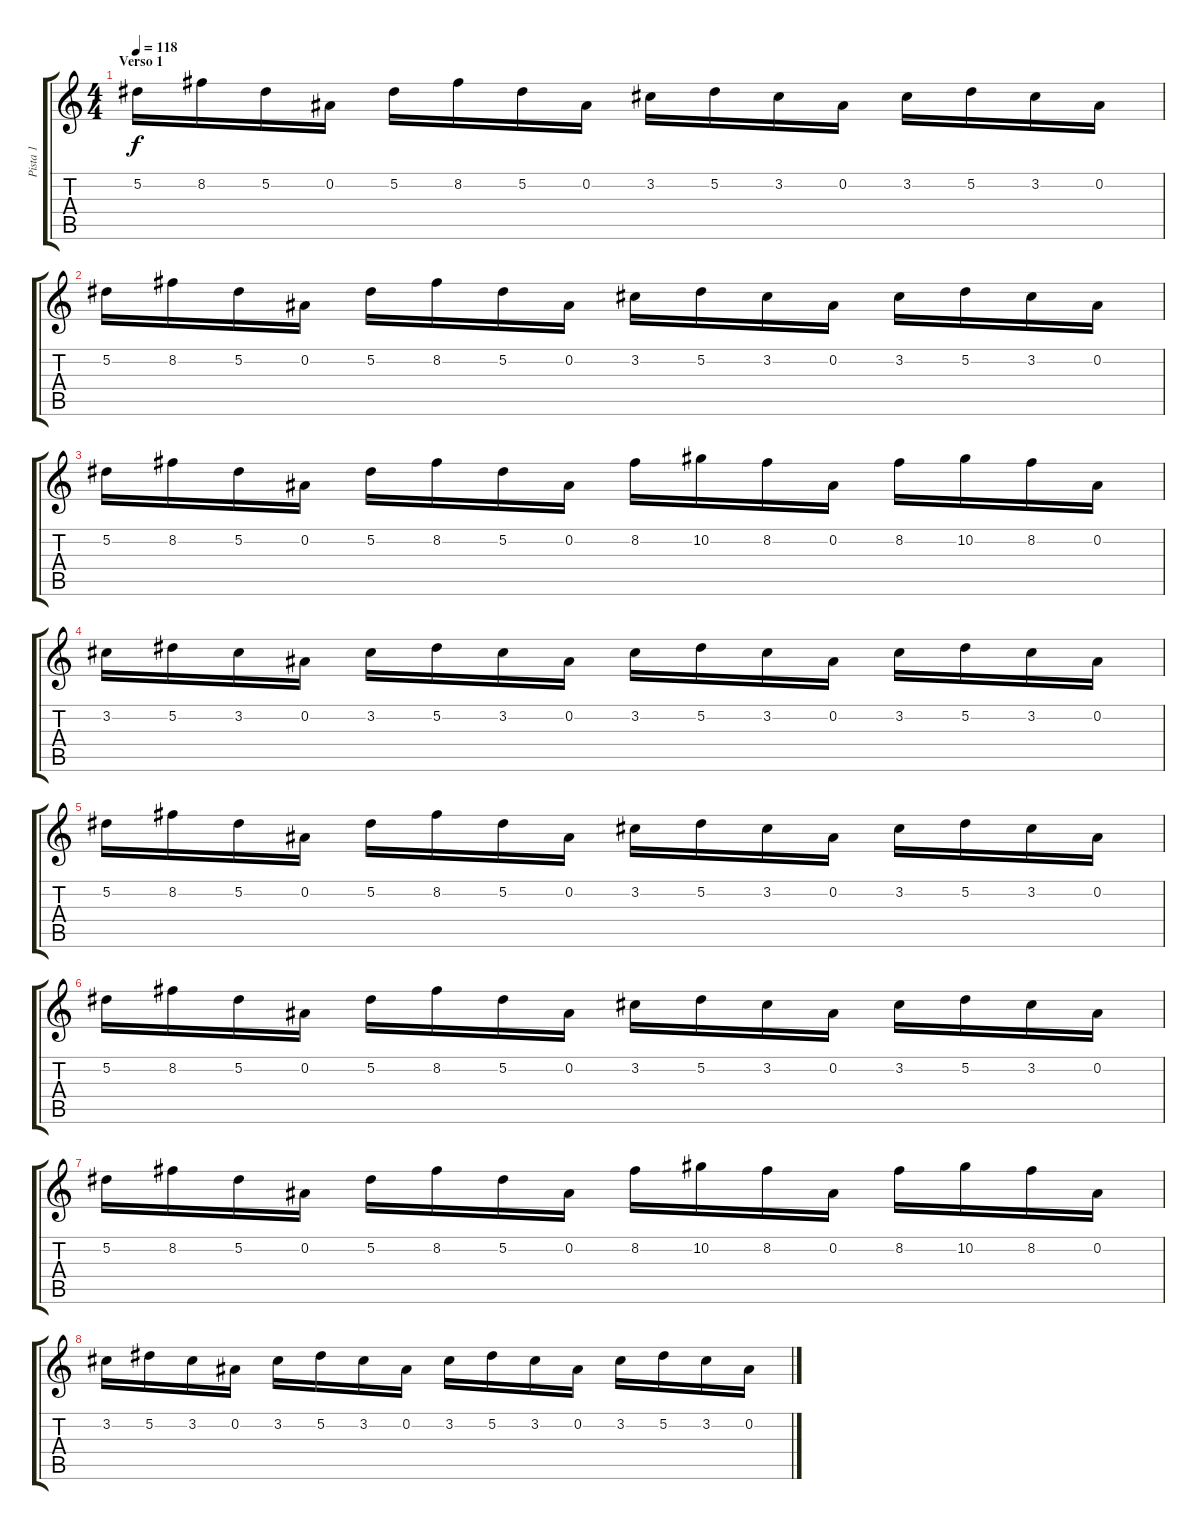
\track ("Pista 1" "Pista 1") {instrument distortionguitar}
\staff {score tabs}
\tuning (Eb4 Bb3 Gb3 Db3 Ab2 Db2) {hide}
\ts (4 4)
\section ("" "Verso 1")
\tempo 118
\clef g2
\ks c
5.2.16{dy f volume 11} 8.2.16 5.2.16 0.2.16 5.2.16 8.2.16 5.2.16 0.2.16 3.2.16 5.2.16 3.2.16 0.2.16 3.2.16 5.2.16 3.2.16 0.2.16 |
5.2.16 8.2.16 5.2.16 0.2.16 5.2.16 8.2.16 5.2.16 0.2.16 3.2.16 5.2.16 3.2.16 0.2.16 3.2.16 5.2.16 3.2.16 0.2.16 |
5.2.16 8.2.16 5.2.16 0.2.16 5.2.16 8.2.16 5.2.16 0.2.16 8.2.16 10.2.16 8.2.16 0.2.16 8.2.16 10.2.16 8.2.16 0.2.16 |
3.2.16 5.2.16 3.2.16 0.2.16 3.2.16 5.2.16 3.2.16 0.2.16 3.2.16 5.2.16 3.2.16 0.2.16 3.2.16 5.2.16 3.2.16 0.2.16 |
5.2.16 8.2.16 5.2.16 0.2.16 5.2.16 8.2.16 5.2.16 0.2.16 3.2.16 5.2.16 3.2.16 0.2.16 3.2.16 5.2.16 3.2.16 0.2.16 |
5.2.16 8.2.16 5.2.16 0.2.16 5.2.16 8.2.16 5.2.16 0.2.16 3.2.16 5.2.16 3.2.16 0.2.16 3.2.16 5.2.16 3.2.16 0.2.16 |
5.2.16 8.2.16 5.2.16 0.2.16 5.2.16 8.2.16 5.2.16 0.2.16 8.2.16 10.2.16 8.2.16 0.2.16 8.2.16 10.2.16 8.2.16 0.2.16 |
3.2.16 5.2.16 3.2.16 0.2.16 3.2.16 5.2.16 3.2.16 0.2.16 3.2.16 5.2.16 3.2.16 0.2.16 3.2.16 5.2.16 3.2.16 0.2.16
